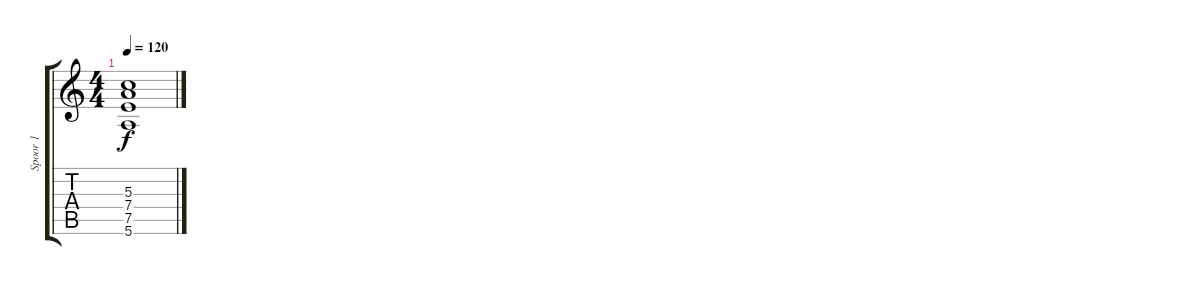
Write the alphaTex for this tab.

\track ("Spoor 1" "Spoor 1") {instrument electricguitarclean}
\staff {score tabs}
\tuning (E4 B3 G3 D3 A2 E2) {hide}
\ts (4 4)
\tempo 120
\clef g2
\ks c
(5.3 7.4 7.5 5.6).1{dy f}
